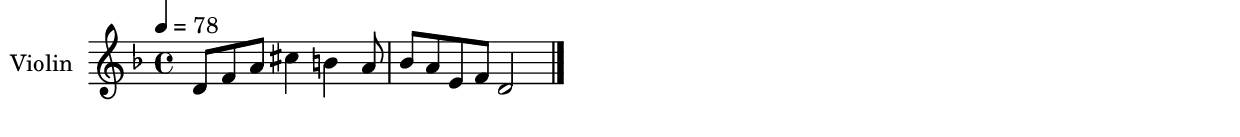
\version "2.18.2"

%{
BAHPM
Bateria de Avaliação da Habilidade de Percepção Musical
Item: 09_escala
Igual ou diferente: igual
%}

%%% INFORMACOES PRE-MUSICA %%%

%%%%%%%%%%%%%
% SUBITEM A %
%%%%%%%%%%%%%


% Inserir nome do instrumento, andamento, compasso, clave

instrumentoNomeItemA = \set Staff.instrumentName = "Violin"
andamentoItemA = \tempo 4 = 78
compassoItemA = \time 4/4
clefItemA = \clef treble
keyItemA = \key d \minor

%%%%%%%%%%%%%
% SUBITEM B %
%%%%%%%%%%%%%

instrumentoNomeItemB = \instrumentoNomeItemA
andamentoItemB = \andamentoItemA
compassoItemB = \compassoItemA
clefItemB = \clefItemA
keyItemB = \keyItemA

%%%%%%%%%%
% MUSICA %
%%%%%%%%%%

musica = \relative c' {
  d8 f a 
 \tag #'itemA { cis4 }
 b4 a8 |
 bes8 a e f d2
 \bar "|."
}

%%% Configuração de layout %%%

\include "lilypond-book-preamble.ly"

% desmarcar os itens abaixo para regular alinhamento de itens

\paper {
 %ragged-right = ##f 
 %line-width = 110\mm
}

%%% CONTEXTOS PARA CADA SUBITEM %%%

itemA = \score {
  \new Staff <<
    \instrumentoNomeItemA
    \andamentoItemA
    \compassoItemA
    \clefItemA
    \keyItemA
    \new Voice { 
      \keepWithTag #'itemA \musica
    }
  >>
}

itemB = \score {
  \new Staff <<
    \instrumentoNomeItemB
    \andamentoItemB
    \compassoItemB
    \clefItemB
    \keyItemB
    \new Voice { 
      \keepWithTag #'itemB \musica
    }
  >>
}



\itemA

% Desmarcar para incluir o subitem B

%\itemB